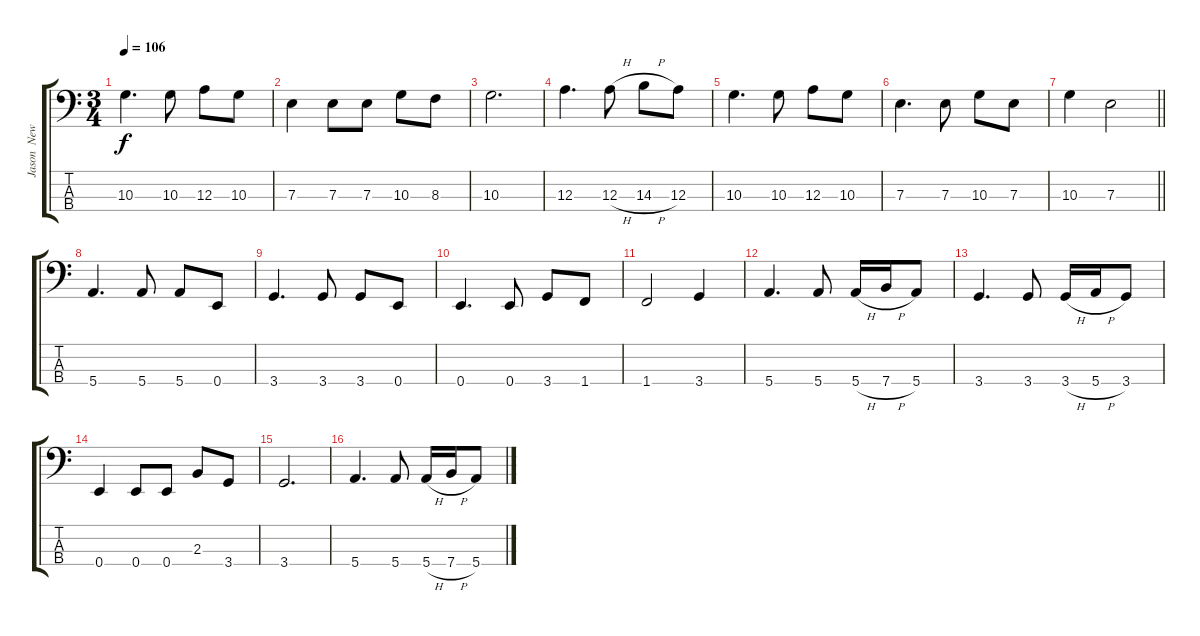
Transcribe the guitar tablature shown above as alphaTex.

\track ("Jason  Newsted" "Jason  New") {instrument electricbasspick}
\staff {score tabs}
\tuning (G2 D2 A1 E1) {hide}
\ts (3 4)
\tempo 106
\clef f4
\ks c
10.3.4{d dy f} 10.3.8 12.3.8 10.3.8 |
7.3.4 7.3.8 7.3.8 10.3.8 8.3.8 |
10.3.2{d} |
12.3.4{d volume 10} 12.3{h}.8 14.3{h}.8 12.3.8 |
10.3.4{d} 10.3.8 12.3.8 10.3.8 |
7.3.4{d} 7.3.8 10.3.8 7.3.8 |
\barLineRight lightlight
10.3.4 7.3.2 |
5.4.4{d volume 16} 5.4.8 5.4.8 0.4.8 |
3.4.4{d} 3.4.8 3.4.8 0.4.8 |
0.4.4{d} 0.4.8 3.4.8 1.4.8 |
1.4.2 3.4.4 |
5.4.4{d} 5.4.8 5.4{h}.16 7.4{h}.16 5.4.8 |
3.4.4{d} 3.4.8 3.4{h}.16 5.4{h}.16 3.4.8 |
0.4.4 0.4.8 0.4.8 2.3.8 3.4.8 |
3.4.2{d} |
5.4.4{d} 5.4.8 5.4{h}.16 7.4{h}.16 5.4.8
